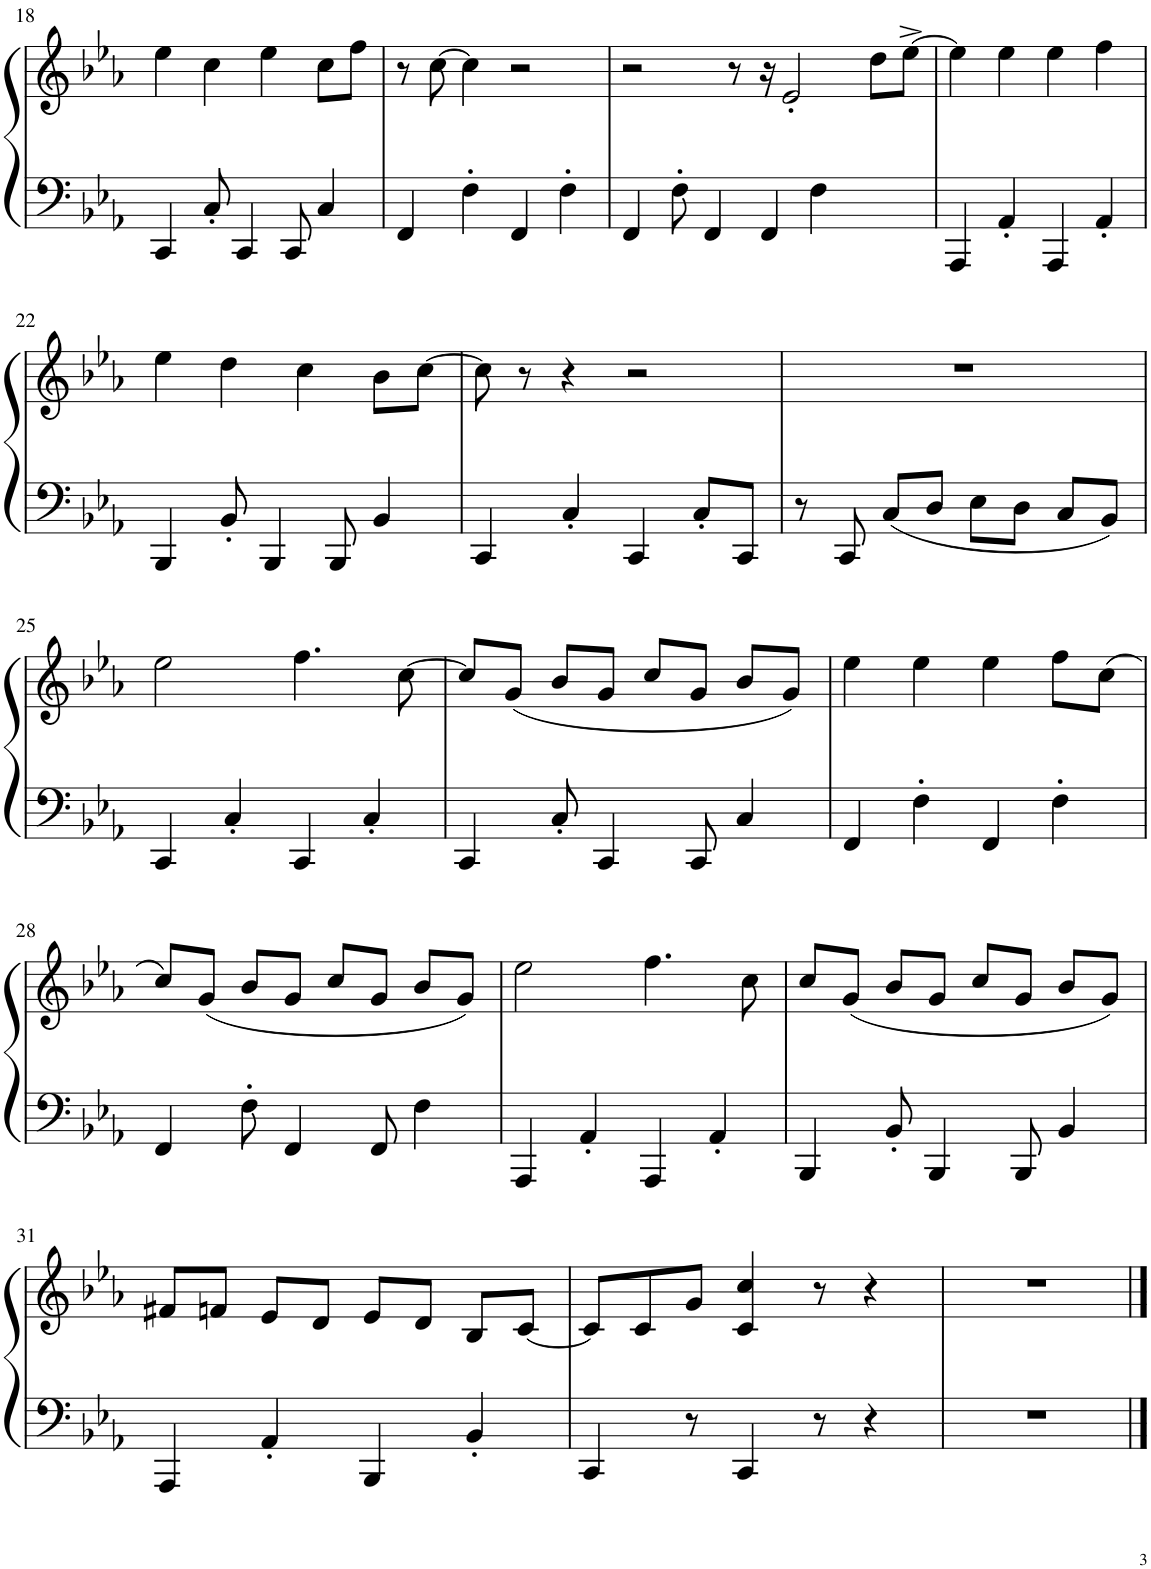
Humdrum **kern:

**kern	**kern
*part1	*part1
*staff2	*staff1
*I"Piano	*
*I'Pno	*
!!LO:PB:g=z
*clefF4	*clefG2
*k[b-e-a-]	*k[b-e-a-]
*M4/4	*M4/4
=18	=18
4CC/	4ee-\
8C'/	4cc\
4CC/	.
.	4ee-\
8CC/	.
4C/	8cc\L
.	8ff\J
=19	=19
4FF/	8r
.	[>8cc\
4F'\	4cc\]
4FF/	2r
4F'\	.
=20	=20
4FF/	2r
8F'\	.
4FF/	.
.	8r
4FF/	16r
.	[16%5e-/
[8F\	.
8ryy	8.ryy
4ryy	.
.	8dd\L
.	[>8ee-^\J
16ryy	.
=21	=21
4AAA-/	4ee-\]
8F\]	8.e-'/]
4AA-'/	.
.	4ee-\
4AAA-/	.
.	4ee-\
4AA-'/	.
.	4ff\
16ryy	.
!!LO:LB:g=z
=22	=22
4BBB-/	4ee-\
8BB-'/	4dd\
4BBB-/	.
.	4cc\
8BBB-/	.
4BB-/	8b-\L
.	[>8cc\J
=23	=23
4CC/	8cc\]
.	8r
4C'/	4r
4CC/	2r
8C'/L	.
8CC/J	.
=24	=24
8r	1r
8CC/	.
8C/L	.
8D/J	.
8E-\L	.
8D\J	.
8C/L	.
8BB-/J	.
!!LO:LB:g=z
=25	=25
4CC/	2ee-\
4C'/	.
4CC/	4.ff\
4C'/	.
.	[>8cc\
=26	=26
4CC/	8cc/L]
.	(<8g/J
8C'/	8b-/L
4CC/	8g/J
.	8cc/L
8CC/	8g/J
4C/	8b-/L
.	8g/J)
=27	=27
4FF/	4ee-\
4F'\	4ee-\
4FF/	4ee-\
4F'\	8ff\L
.	(>8cc\J
!!LO:LB:g=z
=28	=28
4FF/	8cc/L)
.	(<8g/J
8F'\	8b-/L
4FF/	8g/J
.	8cc/L
8FF/	8g/J
4F\	8b-/L
.	8g/J)
=29	=29
4AAA-/	2ee-\
4AA-'/	.
4AAA-/	4.ff\
4AA-'/	.
.	8cc\
=30	=30
4BBB-/	8cc/L
.	(<8g/J
8BB-'/	8b-/L
4BBB-/	8g/J
.	8cc/L
8BBB-/	8g/J
4BB-/	8b-/L
.	8g/J)
!!LO:LB:g=z
=31	=31
4AAA-/	8f#X/L
.	8fn/J
4AA-'/	8e-/L
.	8d/J
4BBB-/	8e-/L
.	8d/J
4BB-'/	8B-/L
.	[<8c/J
=32	=32
4CC/	8c/L]
.	8c/
8r	8g/J
4CC/	4c/ 4cc/
8r	8r
4r	4r
=33	=33
1r	1r
==	==
*-	*-
